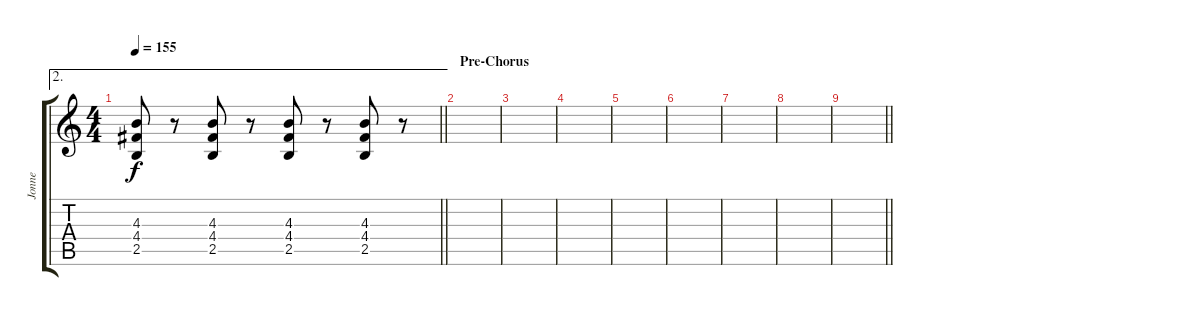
\track ("Jonne" "Jonne") {instrument distortionguitar}
\staff {score tabs}
\tuning (E4 B3 G3 D3 A2 E2) {hide}
\ae 2
\ts (4 4)
\tempo 155
\clef g2
\barLineRight lightlight
\ks c
(4.3 4.4 2.5).8{dy f} r.8 (4.3 4.4 2.5).8 r.8 (4.3 4.4 2.5).8 r.8 (4.3 4.4 2.5).8 r.8 |
\section ("" "Pre-Chorus")
|
|
|
|
|
|
|
\barLineRight lightlight
